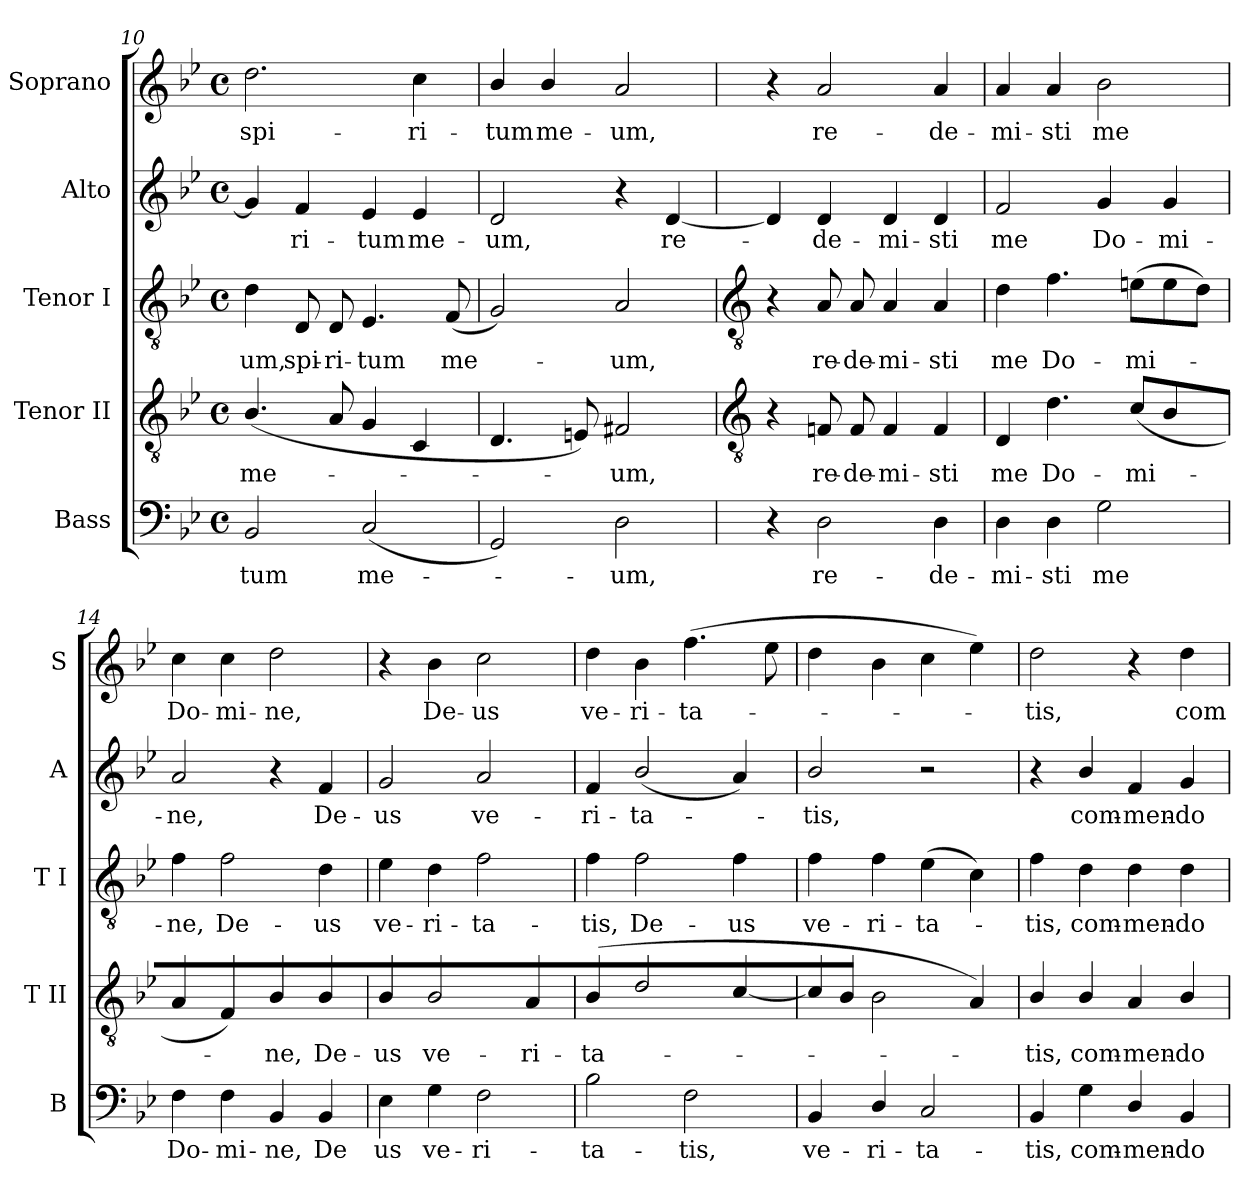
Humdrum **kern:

**kern	**text	**kern	**text	**kern	**text	**kern	**text	**kern	**text
*part5	*part5	*part4	*part4	*part3	*part3	*part2	*part2	*part1	*part1
*staff5	*staff5	*staff4	*staff4	*staff3	*staff3	*staff2	*staff2	*staff1	*staff1
*I"Bass	*	*I"Tenor II	*	*I"Tenor I	*	*I"Alto	*	*I"Soprano	*
*I'B	*	*I'T II	*	*I'T I	*	*I'A	*	*I'S	*
*clefF4	*	*clefGv2	*	*clefGv2	*	*clefG2	*	*clefG2	*
*k[b-e-]	*	*k[b-e-]	*	*k[b-e-]	*	*k[b-e-]	*	*k[b-e-]	*
*B-:	*	*B-:	*	*B-:	*	*B-:	*	*B-:	*
*M4/4	*	*M4/4	*	*M4/4	*	*M4/4	*	*M4/4	*
*met(c)	*	*met(c)	*	*met(c)	*	*met(c)	*	*met(c)	*
=10	=10	=10	=10	=10	=10	=10	=10	=10	=10
!	!LO:LY:b	!	!LO:LY:b	!	!LO:LY:b	!	!	!	!LO:LY:b
2BB-	-tum	(<4.B-/	me-	4d	-um,	4g]	.	2.dd	spi-
!	!	!	!	!	!LO:LY:b	!	!LO:LY:b	!	!
.	.	.	.	8D	spi-	4f	ri-	.	.
!	!	!	!	!	!LO:LY:b	!	!	!	!
.	.	8A	.	8D	-ri-	.	.	.	.
!	!LO:LY:b	!	!	!	!LO:LY:b	!	!LO:LY:b	!	!
(<2C	me-	4G	.	4.E-	-tum	4e-	-tum	.	.
!	!	!	!	!	!	!	!LO:LY:b	!	!LO:LY:b
.	.	4C	.	.	.	4e-	me-	4cc	-ri-
!	!	!	!	!	!LO:LY:b	!	!	!	!
.	.	.	.	(<8FL	me-	.	.	.	.
=11	=11	=11	=11	=11	=11	=11	=11	=11	=11
!	!	!	!	!	!	!	!LO:LY:b	!	!LO:LY:b
2GG)	.	4.D	.	2G)	.	2d	-um,	4b-/	-tum
!	!	!	!	!	!	!	!	!	!LO:LY:b
.	.	.	.	.	.	.	.	4b-/	me-
.	.	8En)	.	.	.	.	.	.	.
!	!LO:LY:b	!	!LO:LY:b	!	!LO:LY:b	!	!	!	!LO:LY:b
2D	um,	2F#X	um,	2A	um,	4r	.	2a	-um,
!	!	!	!	!	!	!	!LO:LY:b	!	!
.	.	.	.	.	.	[4d	re-	.	.
!!LO:LB:g=z
=12	=12	=12	=12	=12	=12	=12	=12	=12	=12
*	*	*clefGv2	*	*clefGv2	*	*	*	*	*
4r	.	4r	.	4r	.	4d]	.	4r	.
!	!LO:LY:b	!	!LO:LY:b	!	!LO:LY:b	!	!LO:LY:b	!	!LO:LY:b
2D	re-	8Fn	re-	8A	re-	4d	de-	2a	re-
!	!	!	!LO:LY:b	!	!LO:LY:b	!	!	!	!
.	.	8F	-de-	8A	-de-	.	.	.	.
!	!	!	!LO:LY:b	!	!LO:LY:b	!	!LO:LY:b	!	!
.	.	4F	-mi-	4A	-mi-	4d	-mi-	.	.
!	!LO:LY:b	!	!LO:LY:b	!	!LO:LY:b	!	!LO:LY:b	!	!LO:LY:b
4D	-de-	4F	-sti	4A	-sti	4d	-sti	4a	-de-
=13	=13	=13	=13	=13	=13	=13	=13	=13	=13
!	!LO:LY:b	!	!LO:LY:b	!	!LO:LY:b	!	!LO:LY:b	!	!LO:LY:b
4D	-mi-	4D	me	4d	me	2f	me	4a	-mi-
!	!LO:LY:b	!	!LO:LY:b	!	!LO:LY:b	!	!	!	!LO:LY:b
4D	-sti	4.d	Do-	4.f	Do-	.	.	4a	-sti
!	!LO:LY:b	!	!	!	!	!	!LO:LY:b	!	!LO:LY:b
2G	me	.	.	.	.	4g	Do-	2b-	me
!	!	!	!LO:LY:b	!	!LO:LY:b	!	!	!	!
.	.	(<8cL	-mi-	(>8enL	-mi-	.	.	.	.
!	!	!	!	!	!	!	!LO:LY:b	!	!
.	.	4B-/	.	8e	.	4g	-mi-	.	.
.	.	.	.	8dJ)	.	.	.	.	.
=14	=14	=14	=14	=14	=14	=14	=14	=14	=14
!	!LO:LY:b	!	!	!	!LO:LY:b	!	!LO:LY:b	!	!LO:LY:b
4F	Do-	4A	.	4f	ne,	2a	-ne,	4cc	Do-
!	!LO:LY:b	!	!	!	!LO:LY:b	!	!	!	!LO:LY:b
4F	-mi-	4F)	.	2f	De-	.	.	4cc	-mi-
!	!LO:LY:b	!	!LO:LY:b	!	!	!	!	!	!LO:LY:b
4BB-	-ne,	4B-/	ne,	.	.	4r	.	2dd	-ne,
!	!LO:LY:b	!	!LO:LY:b	!	!LO:LY:b	!	!LO:LY:b	!	!
4BB-	De	4B-/	De-	4d	-us	4f	De-	.	.
=15	=15	=15	=15	=15	=15	=15	=15	=15	=15
!	!LO:LY:b	!	!LO:LY:b	!	!LO:LY:b	!	!LO:LY:b	!	!
4E-	us	4B-/	-us	4e-	ve-	2g	-us	4r	.
!	!LO:LY:b	!	!LO:LY:b	!	!LO:LY:b	!	!	!	!LO:LY:b
4G	ve-	2B-/	ve-	4d	-ri-	.	.	4b-	De-
!	!LO:LY:b	!	!	!	!LO:LY:b	!	!LO:LY:b	!	!LO:LY:b
2F	-ri-	.	.	2f	-ta-	2a	ve-	2cc	-us
!	!	!	!LO:LY:b	!	!	!	!	!	!
.	.	4A	-ri-	.	.	.	.	.	.
=16	=16	=16	=16	=16	=16	=16	=16	=16	=16
!	!LO:LY:b	!	!LO:LY:b	!	!LO:LY:b	!	!LO:LY:b	!	!LO:LY:b
2B-	-ta-	(>4B-	-ta-	4f	-tis,	4f	-ri-	4dd	ve-
!	!	!	!	!	!LO:LY:b	!	!LO:LY:b	!	!LO:LY:b
.	.	2d	.	2f	De-	(<2b-/	-ta-	4b-	-ri-
!	!LO:LY:b	!	!	!	!	!	!	!	!LO:LY:b
2F	-tis,	.	.	.	.	.	.	(>4.ff	-ta-
!	!	!	!	!	!LO:LY:b	!	!	!	!
.	.	[4c	.	4f	-us	4a)	.	.	.
.	.	.	.	.	.	.	.	8ee-	.
=17	=17	=17	=17	=17	=17	=17	=17	=17	=17
!	!LO:LY:b	!	!	!	!LO:LY:b	!	!LO:LY:b	!	!
4BB-	ve-	8c]	.	4f	ve-	2b-/	tis,	4dd	.
.	.	8B-J	.	.	.	.	.	.	.
!	!LO:LY:b	!	!	!	!LO:LY:b	!	!	!	!
4D/	-ri-	2B-\	.	4f	-ri-	.	.	4b-	.
!	!LO:LY:b	!	!	!	!LO:LY:b	!	!	!	!
2C	-ta-	.	.	(>4e-	-ta-	2r	.	4cc	.
.	.	4A)	.	4c)	.	.	.	4ee-)	.
=18	=18	=18	=18	=18	=18	=18	=18	=18	=18
!	!LO:LY:b	!	!LO:LY:b	!	!LO:LY:b	!	!	!	!LO:LY:b
4BB-	-tis,	4B-/	tis,	4f	tis,	4r	.	2dd	tis,
!	!LO:LY:b	!	!LO:LY:b	!	!LO:LY:b	!	!LO:LY:b	!	!
4G	com-	4B-/	com-	4d	com-	4b-/	com-	.	.
!	!LO:LY:b	!	!LO:LY:b	!	!LO:LY:b	!	!LO:LY:b	!	!
4D/	-men-	4A	-men-	4d	-men-	4f	-men-	4r	.
!	!LO:LY:b	!	!LO:LY:b	!	!LO:LY:b	!	!LO:LY:b	!	!LO:LY:b
4BB-	-do	4B-/	-do	4d	-do	4g	-do	4dd	com-
=	=	=	=	=	=	=	=	=	=
*-	*-	*-	*-	*-	*-	*-	*-	*-	*-
